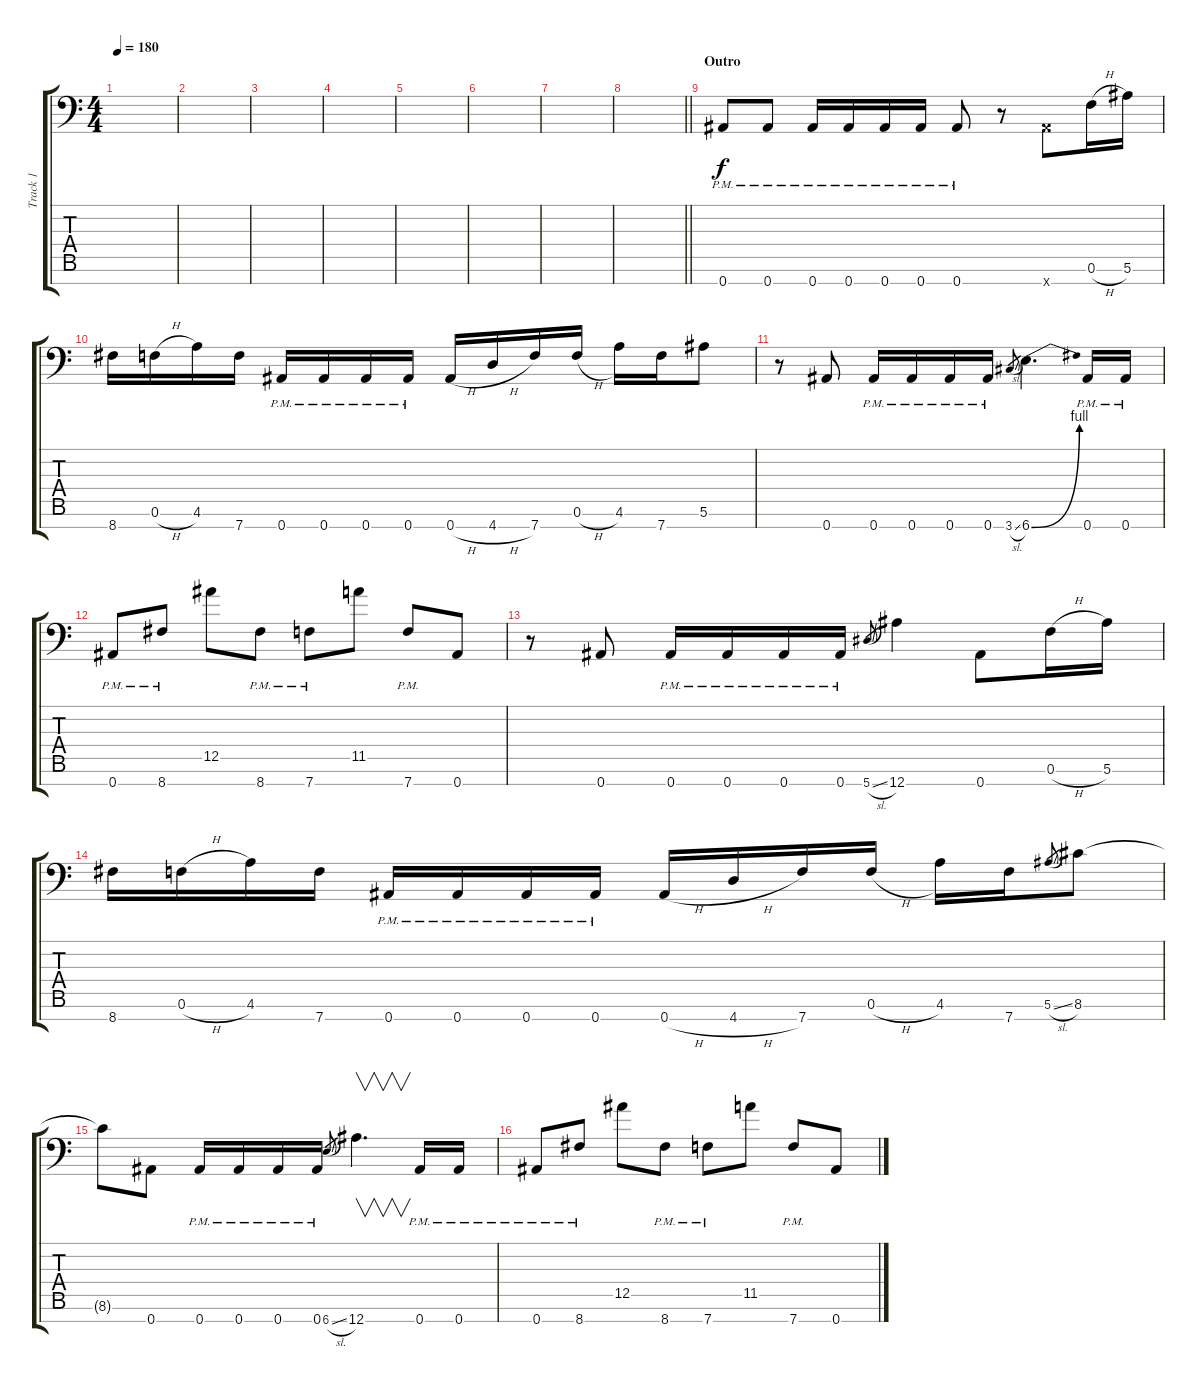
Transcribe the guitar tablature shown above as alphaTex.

\track ("Track 1" "Track 1") {instrument overdrivenguitar}
\staff {score tabs}
\tuning (F4 C4 Ab3 Eb3 Bb2 F2 Bb1) {hide}
\ts (4 4)
\tempo 180
\clef f4
\ks c
|
|
|
|
|
|
|
\barLineRight lightlight
|
\section ("" "Outro")
0.7{pm}.8{volume 13 balance 0 instrument overdrivenguitar} 0.7{pm}.8 0.7{pm}.16 0.7{pm}.16 0.7{pm}.16 0.7{pm}.16 0.7{pm}.8 r.8 0.7{x}.8 0.6{h}.16 5.6.16 |
8.7.16 0.6{h}.16 4.6.16 7.7.16 0.7{pm}.16 0.7{pm}.16 0.7{pm}.16 0.7{pm}.16 0.7{h}.16 4.7{h}.16 7.7.16 0.6{h}.16 4.6.16 7.7.16 5.6.8 |
r.8 0.7.8 0.7{pm}.16 0.7{pm}.16 0.7{pm}.16 0.7{pm}.16 3.7{sl}.8{gr} 6.7{be (bend 0 0 60 4)}.4{d} 0.7{pm}.16 0.7{pm}.16 |
0.7{pm}.8 8.7{pm}.8 12.5.8 8.7{pm}.8 7.7{pm}.8 11.5.8 7.7{pm}.8 0.7.8 |
r.8 0.7.8 0.7{pm}.16 0.7{pm}.16 0.7{pm}.16 0.7{pm}.16 5.7{sl}.8{gr} 12.7.4 0.7.8 0.6{h}.16 5.6.16 |
8.7.16 0.6{h}.16 4.6.16 7.7.16 0.7{pm}.16 0.7{pm}.16 0.7{pm}.16 0.7{pm}.16 0.7{h}.16 4.7{h}.16 7.7.16 0.6{h}.16 4.6.16 7.7.16 5.6{sl}.8{gr} 8.6.8 |
8.6{t}.8 0.7.8 0.7{pm}.16 0.7{pm}.16 0.7{pm}.16 0.7{pm}.16 6.7{sl}.8{gr} 12.7.4{v d} 0.7{pm}.16 0.7{pm}.16 |
0.7{pm}.8 8.7{pm}.8 12.5.8 8.7{pm}.8 7.7{pm}.8 11.5.8 7.7{pm}.8 0.7.8
